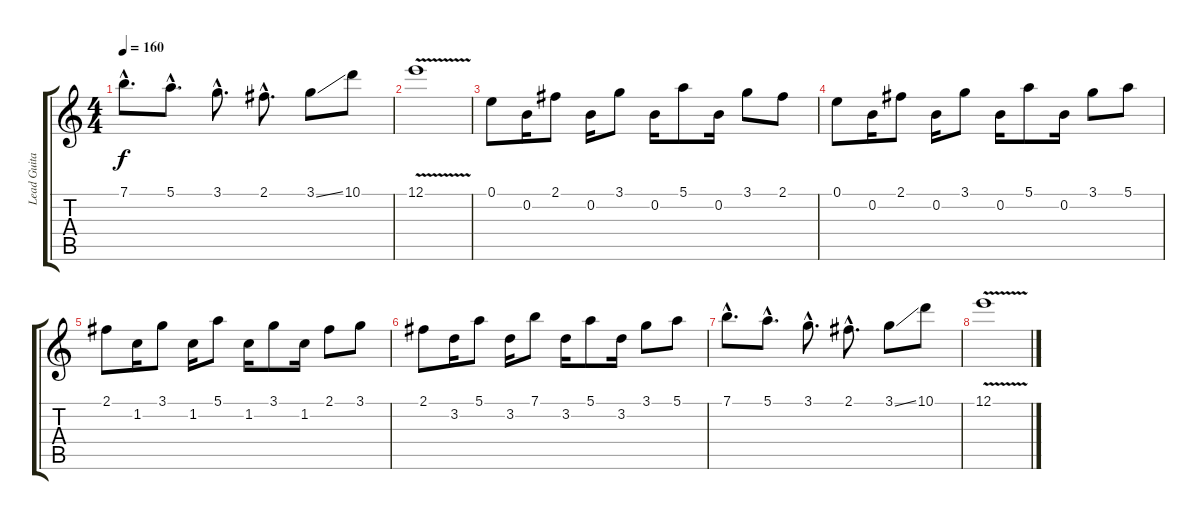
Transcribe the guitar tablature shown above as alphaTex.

\track ("Lead Guitar" "Lead Guita") {instrument distortionguitar}
\staff {score tabs}
\tuning (E4 B3 G3 D3 A2 E2) {hide}
\ts (4 4)
\tempo 160
\clef g2
\ks c
7.1{hac}.8{d dy f} 5.1{hac}.8{d} 3.1{hac}.8{d} 2.1{hac}.8{d} 3.1{ss}.8 10.1.8 |
12.1{v}.1 |
0.1.8 0.2.16 2.1.8 0.2.16 3.1.8 0.2.16 5.1.8 0.2.16 3.1.8 2.1.8 |
0.1.8 0.2.16 2.1.8 0.2.16 3.1.8 0.2.16 5.1.8 0.2.16 3.1.8 5.1.8 |
2.1.8 1.2.16 3.1.8 1.2.16 5.1.8 1.2.16 3.1.8 1.2.16 2.1.8 3.1.8 |
2.1.8 3.2.16 5.1.8 3.2.16 7.1.8 3.2.16 5.1.8 3.2.16 3.1.8 5.1.8 |
7.1{hac}.8{d} 5.1{hac}.8{d} 3.1{hac}.8{d} 2.1{hac}.8{d} 3.1{ss}.8 10.1.8 |
12.1{v}.1
